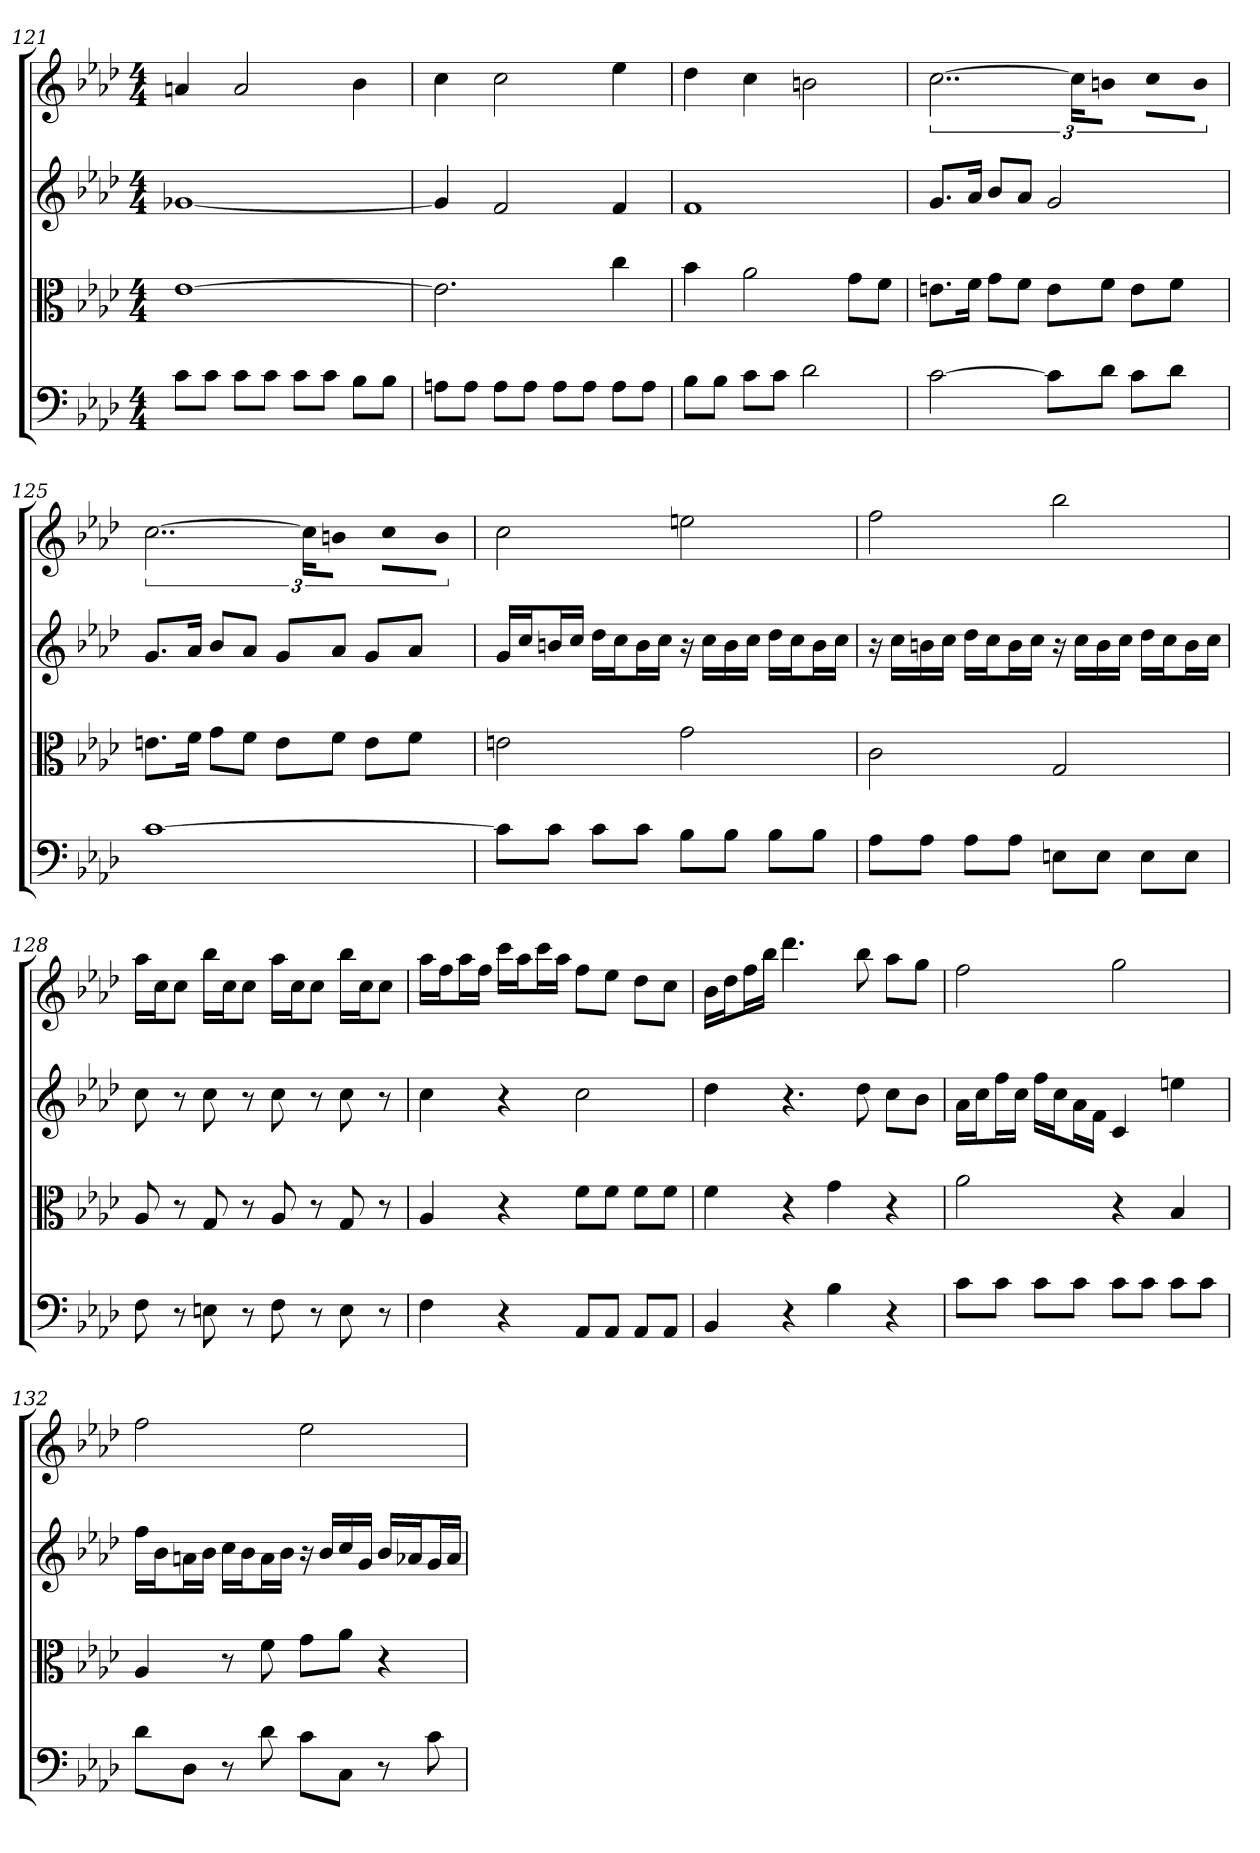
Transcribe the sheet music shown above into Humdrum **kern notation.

**kern	**kern	**kern	**kern
*part4	*part3	*part2	*part1
*staff4	*staff3	*staff2	*staff1
*clefF4	*clefC3	*clefG2	*clefG2
*k[b-e-a-d-]	*k[b-e-a-d-]	*k[b-e-a-d-]	*k[b-e-a-d-]
*f:	*f:	*f:	*f:
*M4/4	*M4/4	*M4/4	*M4/4
=121	=121	=121	=121
8c\L	[1e-	[1g-X	4an
8c\J	.	.	.
8c\L	.	.	2a
8c\J	.	.	.
8c\L	.	.	.
8c\J	.	.	.
8B-\L	.	.	4b-
8B-\J	.	.	.
=122	=122	=122	=122
8An\L	2.e-]	4g-]	4cc
8A\J	.	.	.
8A\L	.	2f	2cc
8A\J	.	.	.
8A\L	.	.	.
8A\J	.	.	.
8A\L	4cc	4f	4ee-
8A\J	.	.	.
=123	=123	=123	=123
8B-\L	4b-	1f	4dd-
8B-\J	.	.	.
8c\L	2a-	.	4cc
8c\J	.	.	.
2d-	.	.	2bn
.	8g\L	.	.
.	8f\J	.	.
=124	=124	=124	=124
[2c	8.en\L	8.g/L	[3..cc
.	16f\Jk	16a-/Jk	.
.	8g\L	8b-/L	.
.	8f\J	8a-/J	.
8c\L]	8e\L	2g	.
.	.	.	24cc\KL]
8d-\J	8f\J	.	8bn\J
8c\L	8e\L	.	8cc\L
8d-\J	8f\J	.	8b\J
=125	=125	=125	=125
[1c	8.en\L	8.g/L	[3..cc
.	16f\Jk	16a-/Jk	.
.	8g\L	8b-/L	.
.	8f\J	8a-/J	.
.	8e\L	8g/L	.
.	.	.	24cc\KL]
.	8f\J	8a-/J	8bn\J
.	8e\L	8g/L	8cc\L
.	8f\J	8a-/J	8b\J
=126	=126	=126	=126
8c\L]	2en	16g/LL	2cc
.	.	16cc/J	.
8c\J	.	16bn/L	.
.	.	16cc/JJ	.
8c\L	.	16dd-\LL	.
.	.	16cc\J	.
8c\J	.	16b\L	.
.	.	16cc\JJ	.
8B-\L	2g	16r	2een
.	.	16cc\LL	.
8B-\J	.	16b\	.
.	.	16cc\JJ	.
8B-\L	.	16dd-\LL	.
.	.	16cc\J	.
8B-\J	.	16b\L	.
.	.	16cc\JJ	.
=127	=127	=127	=127
8A-\L	2c	16r	2ff
.	.	16cc\LL	.
8A-\J	.	16bn\	.
.	.	16cc\JJ	.
8A-\L	.	16dd-\LL	.
.	.	16cc\J	.
8A-\J	.	16b\L	.
.	.	16cc\JJ	.
8En\L	2G	16r	2bb-
.	.	16cc\LL	.
8E\J	.	16b\	.
.	.	16cc\JJ	.
8E\L	.	16dd-\LL	.
.	.	16cc\J	.
8E\J	.	16b\L	.
.	.	16cc\JJ	.
=128	=128	=128	=128
8F	8A-	8cc	16aa-\LL
.	.	.	16cc\J
8r	8r	8r	8cc\J
8En	8G	8cc	16bb-\LL
.	.	.	16cc\J
8r	8r	8r	8cc\J
8F	8A-	8cc	16aa-\LL
.	.	.	16cc\J
8r	8r	8r	8cc\J
8E	8G	8cc	16bb-\LL
.	.	.	16cc\J
8r	8r	8r	8cc\J
=129	=129	=129	=129
4F	4A-	4cc	16aa-\LL
.	.	.	16ff\J
.	.	.	16aa-\L
.	.	.	16ff\JJ
4r	4r	4r	16ccc\LL
.	.	.	16aa-\J
.	.	.	16ccc\L
.	.	.	16aa-\JJ
8AA-/L	8f\L	2cc	8ff\L
8AA-/J	8f\J	.	8ee-\J
8AA-/L	8f\L	.	8dd-\L
8AA-/J	8f\J	.	8cc\J
=130	=130	=130	=130
4BB-	4f	4dd-	16b-\LL
.	.	.	16dd-\J
.	.	.	16ff\L
.	.	.	16bb-\JJ
4r	4r	4.r	4.ddd-
4B-	4g	.	.
.	.	8dd-	8bb-
4r	4r	8cc\L	8aa-\L
.	.	8b-\J	8gg\J
=131	=131	=131	=131
8c\L	2a-	16a-\LL	2ff
.	.	16cc\J	.
8c\J	.	16ff\L	.
.	.	16cc\JJ	.
8c\L	.	16ff\LL	.
.	.	16cc\J	.
8c\J	.	16a-\L	.
.	.	16f\JJ	.
8c\L	4r	4c	2gg
8c\J	.	.	.
8c\L	4B-	4een	.
8c\J	.	.	.
=132	=132	=132	=132
8d-\L	4A-	16ff\LL	2ff
.	.	16b-\J	.
8D-\J	.	16an\L	.
.	.	16b-\JJ	.
8r	8r	16cc\LL	.
.	.	16b-\J	.
8d-	8f	16a\L	.
.	.	16b-\JJ	.
8c\L	8g\L	16r	2ee-
.	.	16b-/LL	.
8C\J	8a-\J	16cc/	.
.	.	16g/JJ	.
8r	4r	16b-/LL	.
.	.	16a-X/J	.
8c	.	16g/L	.
.	.	16a-/JJ	.
=	=	=	=
*-	*-	*-	*-
